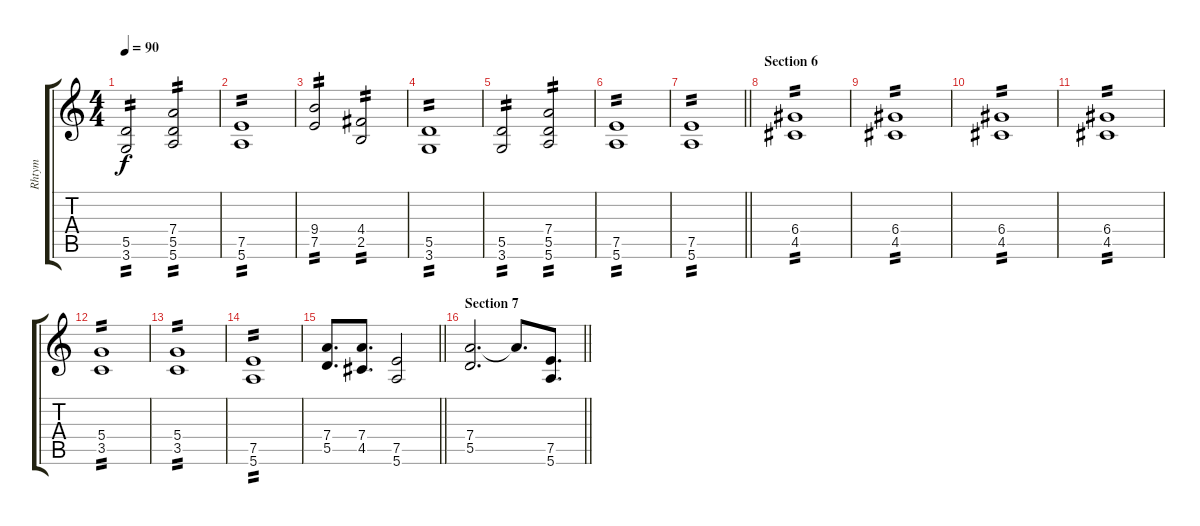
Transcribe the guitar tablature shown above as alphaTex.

\track ("Rhtym" "Rhtym") {instrument distortionguitar}
\staff {score tabs}
\tuning (E4 B3 G3 D3 A2 E2) {hide}
\ts (4 4)
\tempo 90
\clef g2
\ks c
(5.5 3.6).2{tp 2 dy f} (7.4 5.5 5.6).2{tp 2} |
(7.5 5.6).1{tp 2} |
(9.4 7.5).2{tp 2} (4.4 2.5).2{tp 2} |
(5.5 3.6).1{tp 2} |
(5.5 3.6).2{tp 2} (7.4 5.5 5.6).2{tp 2} |
(7.5 5.6).1{tp 2} |
\barLineRight lightlight
(7.5 5.6).1{tp 2} |
\section ("" "Section 6")
(6.4 4.5).1{tp 2} |
(6.4 4.5).1{tp 2} |
(6.4 4.5).1{tp 2} |
(6.4 4.5).1{tp 2} |
(5.4 3.5).1{tp 2} |
(5.4 3.5).1{tp 2} |
(7.5 5.6).1{tp 2} |
\barLineRight lightlight
(7.4 5.5).8{d} (7.4 4.5).8{d} (7.5 5.6).2 |
\section ("" "Section 7")
\barLineRight lightlight
(7.4 5.5).2{d} 7.4{t}.8{d} (7.5 5.6).8{d}
